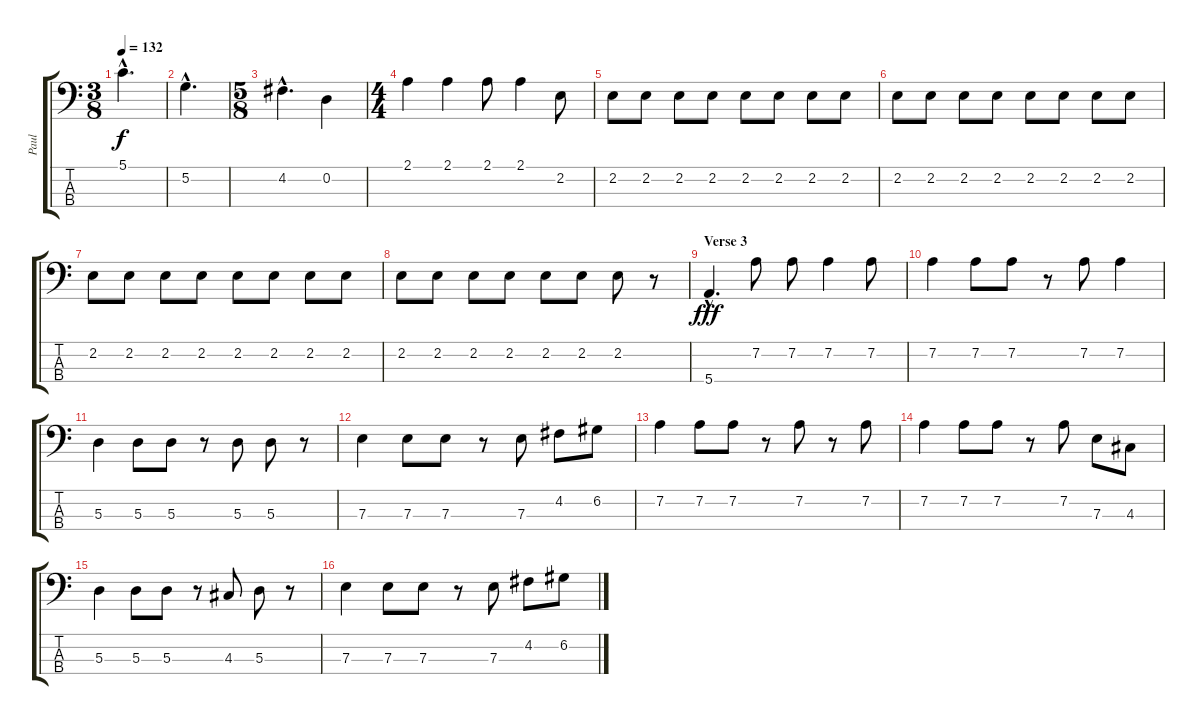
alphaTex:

\track ("Paul" "Paul") {instrument electricbasspick}
\staff {score tabs}
\tuning (G2 D2 A1 E1) {hide}
\ts (3 8)
\tempo 132
\clef f4
\ks c
5.1{hac}.4{d dy f} |
5.2{hac}.4{d} |
\ts (5 8)
4.2{hac}.4{d} 0.2.4 |
\ts (4 4)
2.1.4 2.1.4 2.1.8 2.1.4 2.2.8 |
2.2.8 2.2.8 2.2.8 2.2.8 2.2.8 2.2.8 2.2.8 2.2.8 |
2.2.8 2.2.8 2.2.8 2.2.8 2.2.8 2.2.8 2.2.8 2.2.8 |
2.2.8 2.2.8 2.2.8 2.2.8 2.2.8 2.2.8 2.2.8 2.2.8 |
2.2.8 2.2.8 2.2.8 2.2.8 2.2.8 2.2.8 2.2.8 r.8 |
\section ("" "Verse 3")
5.4{hac}.4{d dy fff} 7.2.8 7.2.8 7.2.4 7.2.8 |
7.2.4 7.2.8 7.2.8 r.8 7.2.8 7.2.4 |
5.3.4 5.3.8 5.3.8 r.8 5.3.8 5.3.8 r.8 |
7.3.4 7.3.8 7.3.8 r.8 7.3.8 4.2.8 6.2.8 |
7.2.4 7.2.8 7.2.8 r.8 7.2.8 r.8 7.2.8 |
7.2.4 7.2.8 7.2.8 r.8 7.2.8 7.3.8 4.3.8 |
5.3.4 5.3.8 5.3.8 r.8 4.3.8 5.3.8 r.8 |
7.3.4 7.3.8 7.3.8 r.8 7.3.8 4.2.8 6.2.8
